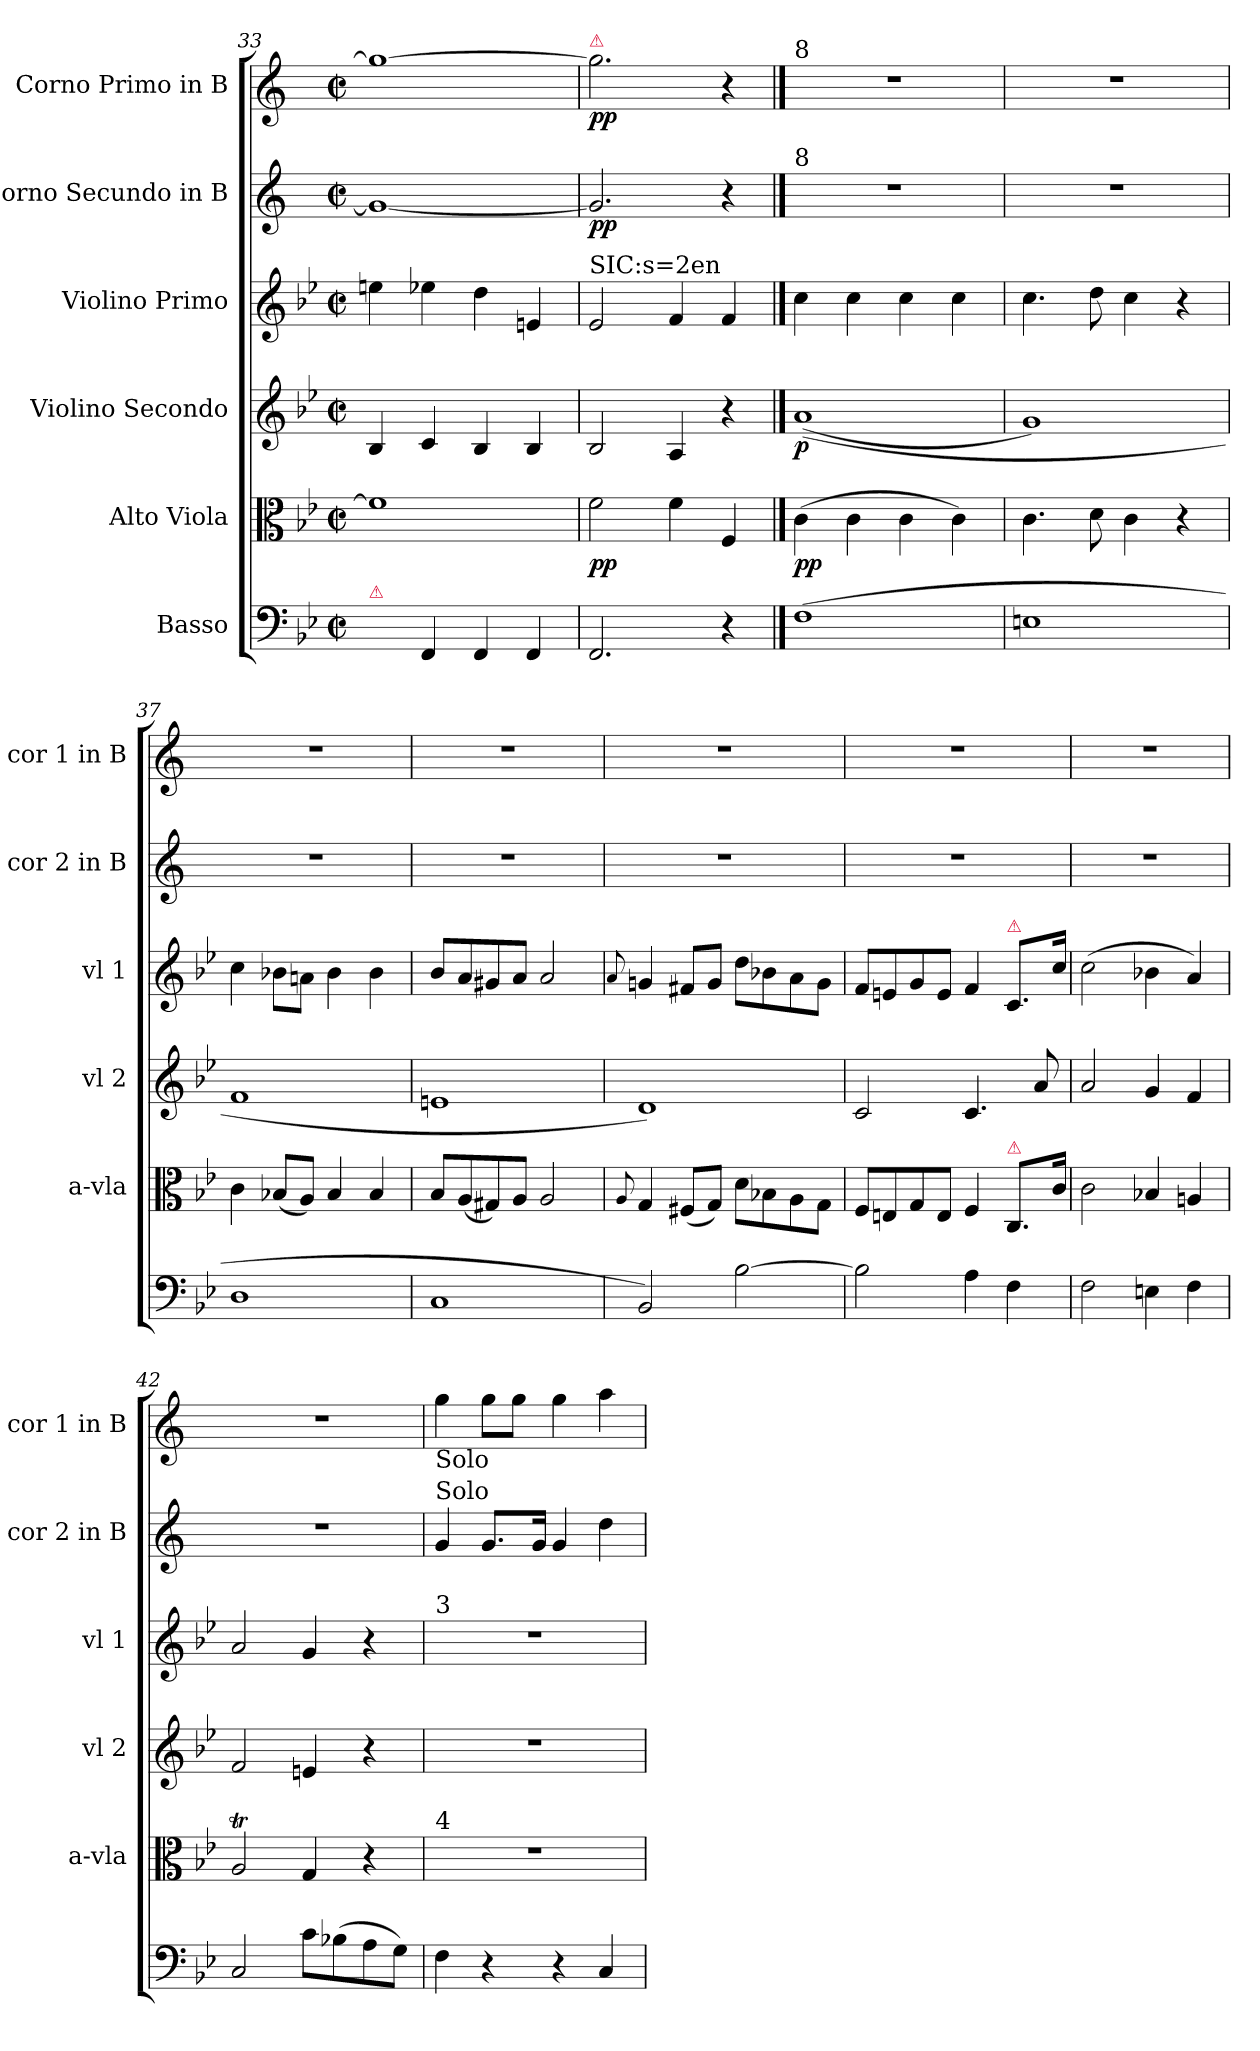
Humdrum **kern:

**kern	**kern	**dynam	**kern	**dynam	**kern	**kern	**dynam	**kern	**dynam
*part6	*part5	*part5	*part4	*part4	*part3	*part2	*part2	*part1	*part1
*staff6	*staff5	*staff5	*staff4	*staff4	*staff3	*staff2	*staff2	*staff1	*staff1
*I"Basso	*I"Alto Viola	*	*I"Violino Secondo	*	*I"Violino Primo	*I"Corno Secundo in B	*	*I"Corno Primo in B	*
*	*I'a-vla	*	*I'vl 2	*	*I'vl 1	*I'cor 2 in B	*	*I'cor 1 in B	*
*clefF4	*clefC3	*	*clefG2	*	*clefG2	*clefG2	*	*clefG2	*
*	*	*	*	*	*	*ITrd1c2	*	*ITrd1c2	*
*k[b-e-]	*k[b-e-]	*	*k[b-e-]	*	*k[b-e-]	*k[b-e-]	*	*k[b-e-]	*
*M2/2	*M2/2	*	*M2/2	*	*M2/2	*M2/2	*	*M2/2	*
*met(c|)	*met(c|)	*	*met(c|)	*	*met(c|)	*met(c|)	*	*met(c|)	*
=33	=33	=33	=33	=33	=33	=33	=33	=33	=33
!LO:TX:a:color=crimson:t=⚠	!	!	!	!	!	!	!	!	!
4FF/yy	1f]	.	4B-/	.	4een\	1f_	.	1ff_	.
4FF/	.	.	4c/	.	4ee-X\	.	.	.	.
4FF/	.	.	4B-/	.	4dd\	.	.	.	.
4FF/	.	.	4B-/	.	4en/	.	.	.	.
=34	=34	=34	=34	=34	=34	=34	=34	=34	=34
!	!	!	!	!	!	!	!	!LO:TX:a:color=crimson:t=⚠	!
!	!	!	!	!	!LO:TX:a:t=SIC&colon;s=2en	!	!	!	!
2.FF/	2f\	pp	2B-/	.	2e-/	2.f/]	pp	2.ff\]	pp
.	4f\	.	4A/	.	4f/	.	.	.	.
4r	4F/	.	4r	.	4f/	4r	.	4r	.
==35	==35	==35	==35	==35	==35	==35	==35	==35	==35
!	!	!	!	!	!	!	!	!LO:TX:a:t=8	!
!	!	!	!	!	!	!LO:TX:a:t=8	!	!	!
(1F	(4c\	pp	((1a	p	4cc\	1r	.	1r	.
.	4c\	.	.	.	4cc\	.	.	.	.
.	4c\	.	.	.	4cc\	.	.	.	.
.	4c\)	.	.	.	4cc\	.	.	.	.
=36	=36	=36	=36	=36	=36	=36	=36	=36	=36
1En	4.c\	.	1g)	.	4.cc\	1r	.	1r	.
.	8d\	.	.	.	8dd\	.	.	.	.
.	4c\	.	.	.	4cc\	.	.	.	.
.	4r	.	.	.	4r	.	.	.	.
=37	=37	=37	=37	=37	=37	=37	=37	=37	=37
1D	4c\	.	1f	.	4cc\	1r	.	1r	.
.	(8B-X/L	.	.	.	8b-X\L	.	.	.	.
.	8A/J)	.	.	.	8an\J	.	.	.	.
.	4B-/	.	.	.	4b-\	.	.	.	.
.	4B-/	.	.	.	4b-\	.	.	.	.
=38	=38	=38	=38	=38	=38	=38	=38	=38	=38
1C	8B-/L	.	1en	.	8b-/L	1r	.	1r	.
.	(8A/	.	.	.	8a/	.	.	.	.
.	8G#X/)	.	.	.	8g#X/	.	.	.	.
.	8A/J	.	.	.	8a/J	.	.	.	.
.	2A/	.	.	.	2a/	.	.	.	.
=39	=39	=39	=39	=39	=39	=39	=39	=39	=39
.	8qqA/	.	.	.	8qqa/	.	.	.	.
2BB-/)	4G/	.	1d)	.	4gn/	1r	.	1r	.
.	(8F#X/L	.	.	.	8f#X/L	.	.	.	.
.	8G/J)	.	.	.	8g/J	.	.	.	.
[2B-\	8d\L	.	.	.	8dd\L	.	.	.	.
.	8B-X\	.	.	.	8b-X\	.	.	.	.
.	8A\	.	.	.	8a\	.	.	.	.
.	8G\J	.	.	.	8g\J	.	.	.	.
=40	=40	=40	=40	=40	=40	=40	=40	=40	=40
2B-\]	8F/L	.	2c/	.	8f/L	1r	.	1r	.
.	8En/	.	.	.	8en/	.	.	.	.
.	8G/	.	.	.	8g/	.	.	.	.
.	8E/J	.	.	.	8e/J	.	.	.	.
4A\	4F/	.	4.c/	.	4f/	.	.	.	.
!	!	!	!	!	!LO:TX:a:color=crimson:t=⚠	!	!	!	!
!	!LO:TX:a:color=crimson:t=⚠	!	!	!	!	!	!	!	!
4F\	8.C/L	.	.	.	8.c/L	.	.	.	.
.	.	.	8a/	.	.	.	.	.	.
.	16c\Jk	.	.	.	16cc\Jk	.	.	.	.
=41	=41	=41	=41	=41	=41	=41	=41	=41	=41
2F\	2c\	.	2a/	.	(2cc\	1r	.	1r	.
4En\	4B-X/	.	4g/	.	4b-X\	.	.	.	.
4F\	4An/	.	4f/	.	4a/)	.	.	.	.
=42	=42	=42	=42	=42	=42	=42	=42	=42	=42
2C/	2At/	.	2f/	.	2a/	1r	.	1r	.
8c\L	4G/	.	4en/	.	4g/	.	.	.	.
(8B-X\	.	.	.	.	.	.	.	.	.
8A\	4r	.	4r	.	4r	.	.	.	.
8G\J)	.	.	.	.	.	.	.	.	.
=43	=43	=43	=43	=43	=43	=43	=43	=43	=43
!	!	!	!	!	!	!	!	!LO:TX:b:t=Solo	!
!	!	!	!	!	!	!LO:TX:a:t=Solo	!	!	!
!	!	!	!	!	!LO:TX:a:t=3	!	!	!	!
!	!LO:TX:a:t=4	!	!	!	!	!	!	!	!
4F\	1r	.	1r	.	1r	4f/	.	4ff\	.
4r	.	.	.	.	.	8.f/L	.	8ff\L	.
.	.	.	.	.	.	.	.	8ff\J	.
.	.	.	.	.	.	16f/Jk	.	.	.
4r	.	.	.	.	.	4f/	.	4ff\	.
4C/	.	.	.	.	.	4cc\	.	4gg\	.
=	=	=	=	=	=	=	=	=	=
*-	*-	*-	*-	*-	*-	*-	*-	*-	*-
